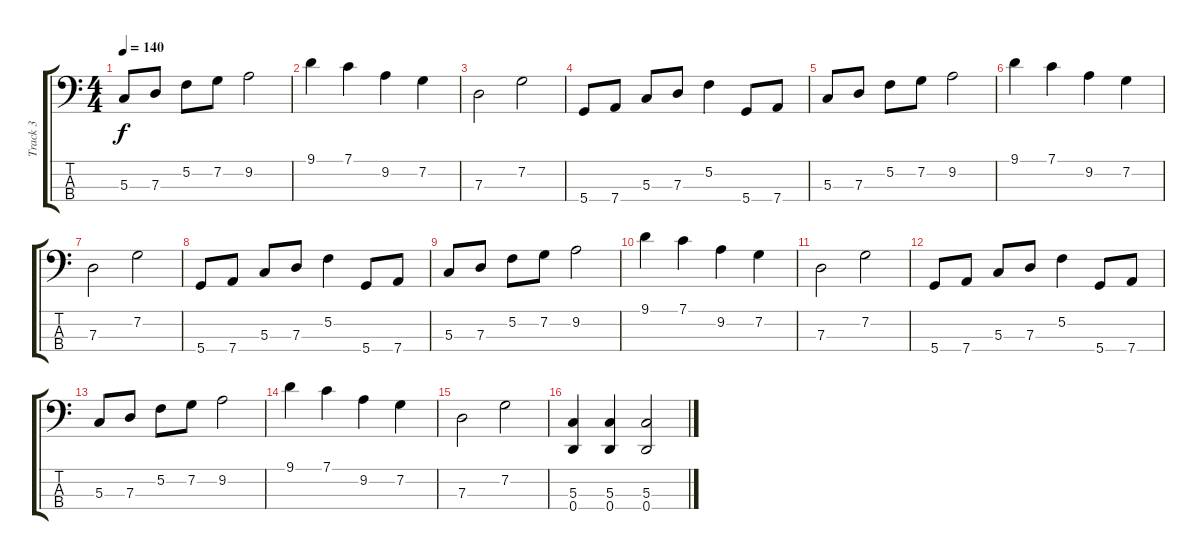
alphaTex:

\track ("Track 3" "Track 3") {instrument electricbasspick}
\staff {score tabs}
\tuning (F2 C2 G1 D1) {hide}
\ts (4 4)
\tempo 140
\clef f4
\ks c
5.3.8{dy f} 7.3.8 5.2.8 7.2.8 9.2.2 |
9.1.4 7.1.4 9.2.4 7.2.4 |
7.3.2 7.2.2 |
5.4.8 7.4.8 5.3.8 7.3.8 5.2.4 5.4.8 7.4.8 |
5.3.8 7.3.8 5.2.8 7.2.8 9.2.2 |
9.1.4 7.1.4 9.2.4 7.2.4 |
7.3.2 7.2.2 |
5.4.8 7.4.8 5.3.8 7.3.8 5.2.4 5.4.8 7.4.8 |
5.3.8 7.3.8 5.2.8 7.2.8 9.2.2 |
9.1.4 7.1.4 9.2.4 7.2.4 |
7.3.2 7.2.2 |
5.4.8 7.4.8 5.3.8 7.3.8 5.2.4 5.4.8 7.4.8 |
5.3.8 7.3.8 5.2.8 7.2.8 9.2.2 |
9.1.4 7.1.4 9.2.4 7.2.4 |
7.3.2 7.2.2 |
(5.3 0.4).4 (5.3 0.4).4 (5.3 0.4).2
